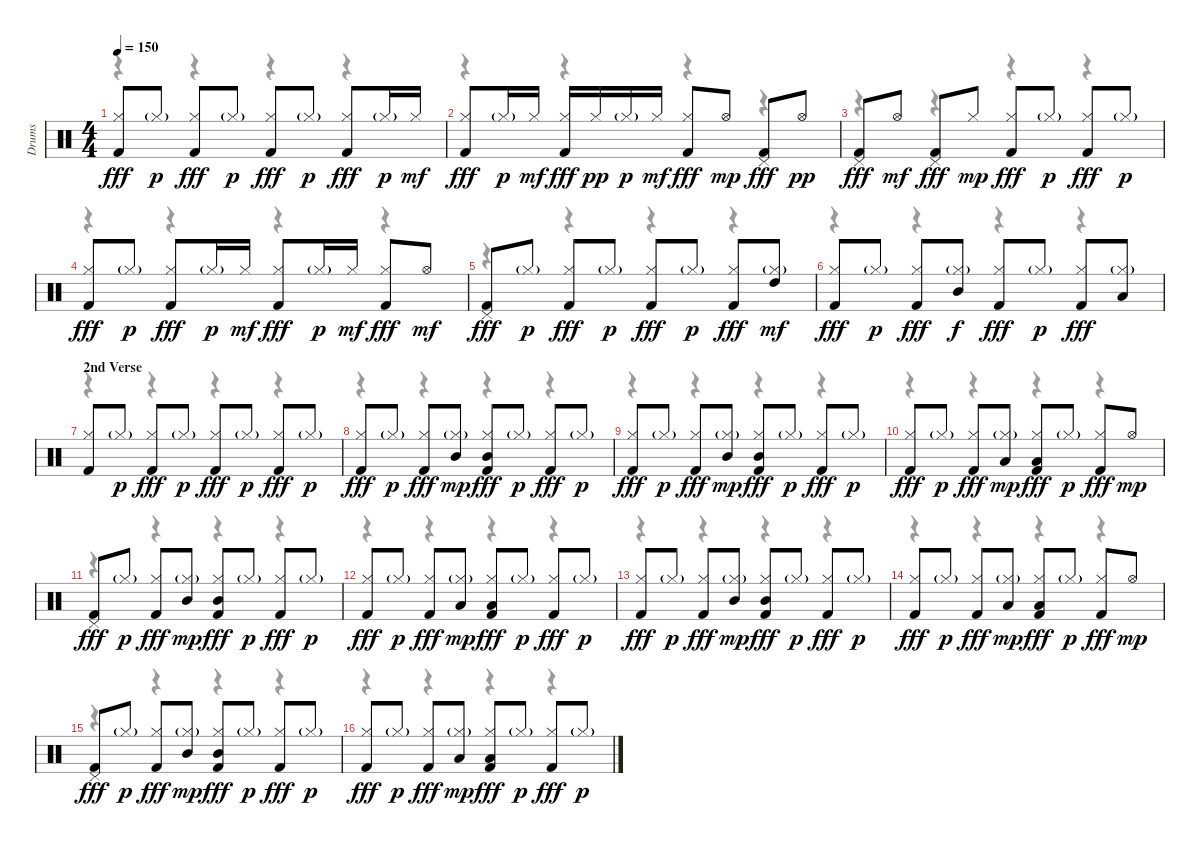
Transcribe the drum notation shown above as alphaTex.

\track ("Drums" "Drums") {instrument percussion}
\staff {score}
\articulation defaults
\voice
\ts (4 4)
\tempo 150
\clef neutral
\ks c
("Kick (hit) 2" "Hi-Hat (closed)").8{dy fff} "Hi-Hat (closed)"{g}.8{dy p} ("Kick (hit) 2" "Hi-Hat (closed)").8{dy fff} "Hi-Hat (closed)"{g}.8{dy p} ("Kick (hit) 2" "Hi-Hat (closed)").8{dy fff} "Hi-Hat (closed)"{g}.8{dy p} ("Kick (hit) 2" "Hi-Hat (closed)").8{dy fff} "Hi-Hat (closed)"{g}.16{dy p} "Hi-Hat (closed)".16{dy mf} |
("Kick (hit) 2" "Hi-Hat (closed)").8{dy fff} "Hi-Hat (closed)"{g}.16{dy p} "Hi-Hat (closed)".16{dy mf} ("Kick (hit) 2" "Hi-Hat (closed)").16{dy fff} "Hi-Hat (closed)".16{dy pp} "Hi-Hat (closed)"{g}.16{dy p} "Hi-Hat (closed)".16{dy mf} ("Kick (hit) 2" "Hi-Hat (closed)").8{dy fff} "Hi-Hat (open)".8{dy mp} ("Kick (hit) 2" "Pedal Hi-Hat (hit)").8{dy fff} "Hi-Hat (open)".8{dy pp} |
("Kick (hit) 2" "Pedal Hi-Hat (hit)").8{dy fff} "Hi-Hat (open)".8{dy mf} ("Kick (hit) 2" "Pedal Hi-Hat (hit)").8{dy fff} "Hi-Hat (closed)".8{dy mp} ("Kick (hit) 2" "Hi-Hat (closed)").8{dy fff} "Hi-Hat (closed)"{g}.8{dy p} ("Kick (hit) 2" "Hi-Hat (closed)").8{dy fff} "Hi-Hat (closed)"{g}.8{dy p} |
("Kick (hit) 2" "Hi-Hat (closed)").8{dy fff} "Hi-Hat (closed)"{g}.8{dy p} ("Kick (hit) 2" "Hi-Hat (closed)").8{dy fff} "Hi-Hat (closed)"{g}.16{dy p} "Hi-Hat (closed)".16{dy mf} ("Kick (hit) 2" "Hi-Hat (closed)").8{dy fff} "Hi-Hat (closed)"{g}.16{dy p} "Hi-Hat (closed)".16{dy mf} ("Kick (hit) 2" "Hi-Hat (closed)").8{dy fff} "Hi-Hat (open)".8{dy mf} |
("Kick (hit) 2" "Pedal Hi-Hat (hit)").8{dy fff} "Hi-Hat (closed)"{g}.8{dy p} ("Kick (hit) 2" "Hi-Hat (closed)").8{dy fff} "Hi-Hat (closed)"{g}.8{dy p} ("Kick (hit) 2" "Hi-Hat (closed)").8{dy fff} "Hi-Hat (closed)"{g}.8{dy p} ("Kick (hit) 2" "Hi-Hat (closed)").8{dy fff} ("Hi-Hat (closed)"{g} "High Tom (hit)").8{dy mf} |
("Kick (hit) 2" "Hi-Hat (closed)").8{dy fff} "Hi-Hat (closed)"{g}.8{dy p} ("Kick (hit) 2" "Hi-Hat (closed)").8{dy fff} ("Hi-Hat (closed)"{g} "Mid Tom (hit)").8{dy f} ("Kick (hit) 2" "Hi-Hat (closed)").8{dy fff} "Hi-Hat (closed)"{g}.8{dy p} ("Kick (hit) 2" "Hi-Hat (closed)").8{dy fff} ("Hi-Hat (closed)"{g} "Low Tom (hit)").8 |
\section ("" "2nd Verse")
("Kick (hit) 2" "Hi-Hat (closed)").8 "Hi-Hat (closed)"{g}.8{dy p} ("Kick (hit) 2" "Hi-Hat (closed)").8{dy fff} "Hi-Hat (closed)"{g}.8{dy p} ("Kick (hit) 2" "Hi-Hat (closed)").8{dy fff} "Hi-Hat (closed)"{g}.8{dy p} ("Kick (hit) 2" "Hi-Hat (closed)").8{dy fff} "Hi-Hat (closed)"{g}.8{dy p} |
("Kick (hit) 2" "Hi-Hat (closed)").8{dy fff} "Hi-Hat (closed)"{g}.8{dy p} ("Kick (hit) 2" "Hi-Hat (closed)").8{dy fff} ("Hi-Hat (closed)"{g} "Mid Tom (hit)").8{dy mp} ("Kick (hit) 2" "Hi-Hat (closed)" "Mid Tom (hit)").8{dy fff} "Hi-Hat (closed)"{g}.8{dy p} ("Kick (hit) 2" "Hi-Hat (closed)").8{dy fff} "Hi-Hat (closed)"{g}.8{dy p} |
("Kick (hit) 2" "Hi-Hat (closed)").8{dy fff} "Hi-Hat (closed)"{g}.8{dy p} ("Kick (hit) 2" "Hi-Hat (closed)").8{dy fff} ("Hi-Hat (closed)"{g} "Mid Tom (hit)").8{dy mp} ("Kick (hit) 2" "Hi-Hat (closed)" "Mid Tom (hit)").8{dy fff} "Hi-Hat (closed)"{g}.8{dy p} ("Kick (hit) 2" "Hi-Hat (closed)").8{dy fff} "Hi-Hat (closed)"{g}.8{dy p} |
("Kick (hit) 2" "Hi-Hat (closed)").8{dy fff} "Hi-Hat (closed)"{g}.8{dy p} ("Kick (hit) 2" "Hi-Hat (closed)").8{dy fff} ("Hi-Hat (closed)"{g} "Low Tom (hit)").8{dy mp} ("Kick (hit) 2" "Hi-Hat (closed)" "Low Tom (hit)").8{dy fff} "Hi-Hat (closed)"{g}.8{dy p} ("Kick (hit) 2" "Hi-Hat (closed)").8{dy fff} "Hi-Hat (open)".8{dy mp} |
("Kick (hit) 2" "Pedal Hi-Hat (hit)").8{dy fff} "Hi-Hat (closed)"{g}.8{dy p} ("Kick (hit) 2" "Hi-Hat (closed)").8{dy fff} ("Hi-Hat (closed)"{g} "Mid Tom (hit)").8{dy mp} ("Kick (hit) 2" "Hi-Hat (closed)" "Mid Tom (hit)").8{dy fff} "Hi-Hat (closed)"{g}.8{dy p} ("Kick (hit) 2" "Hi-Hat (closed)").8{dy fff} "Hi-Hat (closed)"{g}.8{dy p} |
("Kick (hit) 2" "Hi-Hat (closed)").8{dy fff} "Hi-Hat (closed)"{g}.8{dy p} ("Kick (hit) 2" "Hi-Hat (closed)").8{dy fff} ("Hi-Hat (closed)"{g} "Low Tom (hit)").8{dy mp} ("Kick (hit) 2" "Hi-Hat (closed)" "Low Tom (hit)").8{dy fff} "Hi-Hat (closed)"{g}.8{dy p} ("Kick (hit) 2" "Hi-Hat (closed)").8{dy fff} "Hi-Hat (closed)"{g}.8{dy p} |
("Kick (hit) 2" "Hi-Hat (closed)").8{dy fff} "Hi-Hat (closed)"{g}.8{dy p} ("Kick (hit) 2" "Hi-Hat (closed)").8{dy fff} ("Hi-Hat (closed)"{g} "Mid Tom (hit)").8{dy mp} ("Kick (hit) 2" "Hi-Hat (closed)" "Mid Tom (hit)").8{dy fff} "Hi-Hat (closed)"{g}.8{dy p} ("Kick (hit) 2" "Hi-Hat (closed)").8{dy fff} "Hi-Hat (closed)"{g}.8{dy p} |
("Kick (hit) 2" "Hi-Hat (closed)").8{dy fff} "Hi-Hat (closed)"{g}.8{dy p} ("Kick (hit) 2" "Hi-Hat (closed)").8{dy fff} ("Hi-Hat (closed)"{g} "Low Tom (hit)").8{dy mp} ("Kick (hit) 2" "Hi-Hat (closed)" "Low Tom (hit)").8{dy fff} "Hi-Hat (closed)"{g}.8{dy p} ("Kick (hit) 2" "Hi-Hat (closed)").8{dy fff} "Hi-Hat (open)".8{dy mp} |
("Kick (hit) 2" "Pedal Hi-Hat (hit)").8{dy fff} "Hi-Hat (closed)"{g}.8{dy p} ("Kick (hit) 2" "Hi-Hat (closed)").8{dy fff} ("Hi-Hat (closed)"{g} "Mid Tom (hit)").8{dy mp} ("Kick (hit) 2" "Hi-Hat (closed)" "Mid Tom (hit)").8{dy fff} "Hi-Hat (closed)"{g}.8{dy p} ("Kick (hit) 2" "Hi-Hat (closed)").8{dy fff} "Hi-Hat (closed)"{g}.8{dy p} |
("Kick (hit) 2" "Hi-Hat (closed)").8{dy fff} "Hi-Hat (closed)"{g}.8{dy p} ("Kick (hit) 2" "Hi-Hat (closed)").8{dy fff} ("Hi-Hat (closed)"{g} "Low Tom (hit)").8{dy mp} ("Kick (hit) 2" "Hi-Hat (closed)" "Low Tom (hit)").8{dy fff} "Hi-Hat (closed)"{g}.8{dy p} ("Kick (hit) 2" "Hi-Hat (closed)").8{dy fff} "Hi-Hat (closed)"{g}.8{dy p}
\voice
\clef neutral
\ottava regular
\simile none
\ks c
r.4{dy f} r.4 r.4 r.4 |
r.4 r.4 r.4 r.4 |
r.4 r.4 r.4 r.4 |
r.4 r.4 r.4 r.4 |
r.4 r.4 r.4 r.4 |
r.4 r.4 r.4 r.4 |
r.4 r.4 r.4 r.4 |
r.4 r.4 r.4 r.4 |
r.4 r.4 r.4 r.4 |
r.4 r.4 r.4 r.4 |
r.4 r.4 r.4 r.4 |
r.4 r.4 r.4 r.4 |
r.4 r.4 r.4 r.4 |
r.4 r.4 r.4 r.4 |
r.4 r.4 r.4 r.4 |
r.4 r.4 r.4 r.4
